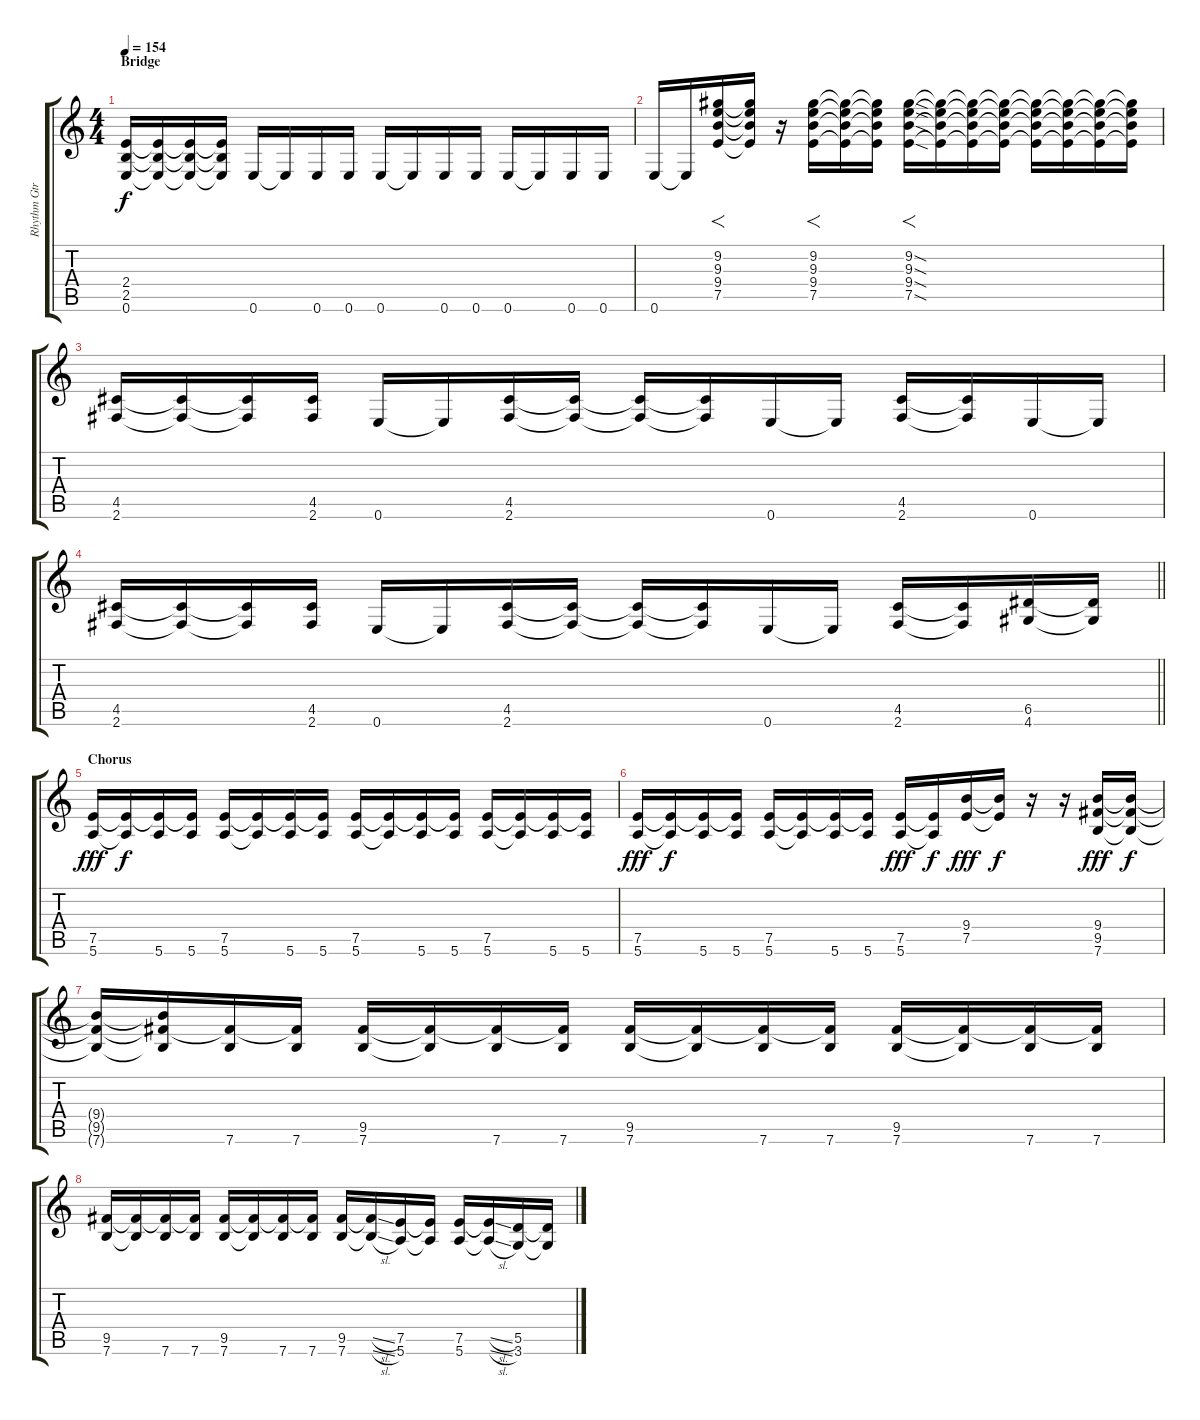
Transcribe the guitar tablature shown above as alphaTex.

\track ("Rhythm Gtr" "Rhythm Gtr") {instrument overdrivenguitar}
\staff {score tabs}
\tuning (E4 B3 G3 D3 A2 E2) {hide}
\ts (4 4)
\section ("" "Bridge")
\tempo 154
\clef g2
\ks c
(2.4 2.5 0.6).16{dy f} (2.4{t} 2.5{t} 0.6{t}).16 (2.4{t} 2.5{t} 0.6{t}).16 (2.4{t} 2.5{t} 0.6{t}).16 0.6.16 0.6{t}.16 0.6.16 0.6.16 0.6.16 0.6{t}.16 0.6.16 0.6.16 0.6.16 0.6{t}.16 0.6.16 0.6.16 |
0.6.16 0.6{t}.16 (9.2 9.3 9.4 7.5).16{f} (9.2{t} 9.3{t} 9.4{t} 7.5{t}).16 r.16 (9.2 9.3 9.4 7.5).16{f} (9.2{t} 9.3{t} 9.4{t} 7.5{t}).16 (9.2{t} 9.3{t} 9.4{t} 7.5{t}).16 (9.2{sod} 9.3{sod} 9.4{sod} 7.5{sod}).16{f} (9.2{t} 9.3{t} 9.4{t} 7.5{t}).16 (9.2{t} 9.3{t} 9.4{t} 7.5{t}).16 (9.2{t} 9.3{t} 9.4{t} 7.5{t}).16 (9.2{t} 9.3{t} 9.4{t} 7.5{t}).16 (9.2{t} 9.3{t} 9.4{t} 7.5{t}).16 (9.2{t} 9.3{t} 9.4{t} 7.5{t}).16 (9.2{t} 9.3{t} 9.4{t} 7.5{t}).16 |
(4.5 2.6).16 (4.5{t} 2.6{t}).16 (4.5{t} 2.6{t}).16 (4.5 2.6).16 0.6.16 0.6{t}.16 (4.5 2.6).16 (4.5{t} 2.6{t}).16 (4.5{t} 2.6{t}).16 (4.5{t} 2.6{t}).16 0.6.16 0.6{t}.16 (4.5 2.6).16 (4.5{t} 2.6{t}).16 0.6.16 0.6{t}.16 |
\barLineRight lightlight
(4.5 2.6).16 (4.5{t} 2.6{t}).16 (4.5{t} 2.6{t}).16 (4.5 2.6).16 0.6.16 0.6{t}.16 (4.5 2.6).16 (4.5{t} 2.6{t}).16 (4.5{t} 2.6{t}).16 (4.5{t} 2.6{t}).16 0.6.16 0.6{t}.16 (4.5 2.6).16 (4.5{t} 2.6{t}).16 (6.5 4.6).16 (6.5{t} 4.6{t}).16 |
\section ("" "Chorus")
(7.5 5.6).16{dy fff} (7.5{t} 5.6{t}).16{dy f} (7.5{t} 5.6).16 (7.5{t} 5.6).16 (7.5 5.6).16 (7.5{t} 5.6{t}).16 (7.5{t} 5.6).16 (7.5{t} 5.6).16 (7.5 5.6).16 (7.5{t} 5.6{t}).16 (7.5{t} 5.6).16 (7.5{t} 5.6).16 (7.5 5.6).16 (7.5{t} 5.6{t}).16 (7.5{t} 5.6).16 (7.5{t} 5.6).16 |
(7.5 5.6).16{dy fff} (7.5{t} 5.6{t}).16{dy f} (7.5{t} 5.6).16 (7.5{t} 5.6).16 (7.5 5.6).16 (7.5{t} 5.6{t}).16 (7.5{t} 5.6).16 (7.5{t} 5.6).16 (7.5 5.6).16{dy fff} (7.5{t} 5.6{t}).16{dy f} (9.4 7.5).16{dy fff} (9.4{t} 7.5{t}).16{dy f} r.16 r.16 (9.4 9.5 7.6).16{dy fff} (9.4{t} 9.5{t} 7.6{t}).16{dy f} |
(9.4{t} 9.5{t} 7.6{t}).16 (9.4{t} 9.5{t} 7.6{t}).16 (9.5{t} 7.6).16 (9.5{t} 7.6).16 (9.5 7.6).16 (9.5{t} 7.6{t}).16 (9.5{t} 7.6).16 (9.5{t} 7.6).16 (9.5 7.6).16 (9.5{t} 7.6{t}).16 (9.5{t} 7.6).16 (9.5{t} 7.6).16 (9.5 7.6).16 (9.5{t} 7.6{t}).16 (9.5{t} 7.6).16 (9.5{t} 7.6).16 |
(9.5 7.6).16 (9.5{t} 7.6{t}).16 (9.5{t} 7.6).16 (9.5{t} 7.6).16 (9.5 7.6).16 (9.5{t} 7.6{t}).16 (9.5{t} 7.6).16 (9.5{t} 7.6).16 (9.5 7.6).16 (9.5{sl t} 7.6{sl t}).16 (7.5 5.6).16 (7.5{t} 5.6{t}).16 (7.5 5.6).16 (7.5{sl t} 5.6{sl t}).16 (5.5 3.6).16 (5.5{t} 3.6{t}).16
